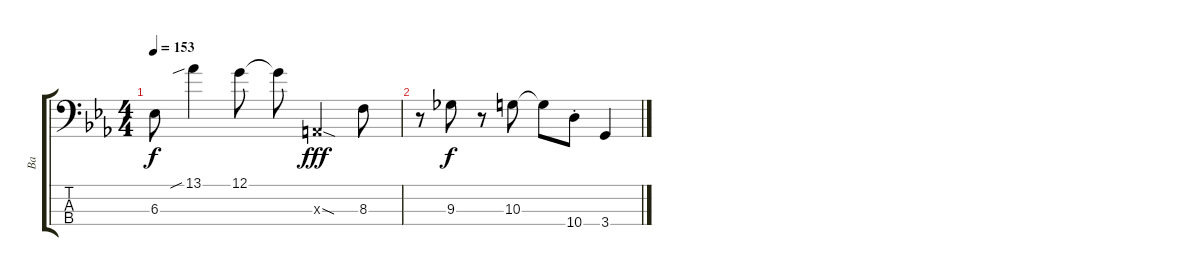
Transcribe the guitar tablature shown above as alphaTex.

\track ("Ba" "Ba") {instrument electricbassfinger}
\staff {score tabs}
\tuning (G2 D2 A1 E1) {hide}
\ts (4 4)
\tempo 153
\clef f4
\ks cminor
6.3.8{dy f} 13.1{sib}.4 12.1.8 12.1{t}.8 0.3{sod x}.4{dy fff} 8.3.8 |
r.8 9.3.8{dy f} r.8 10.3.8 10.3{t}.8 10.4{st}.8 3.4.4
